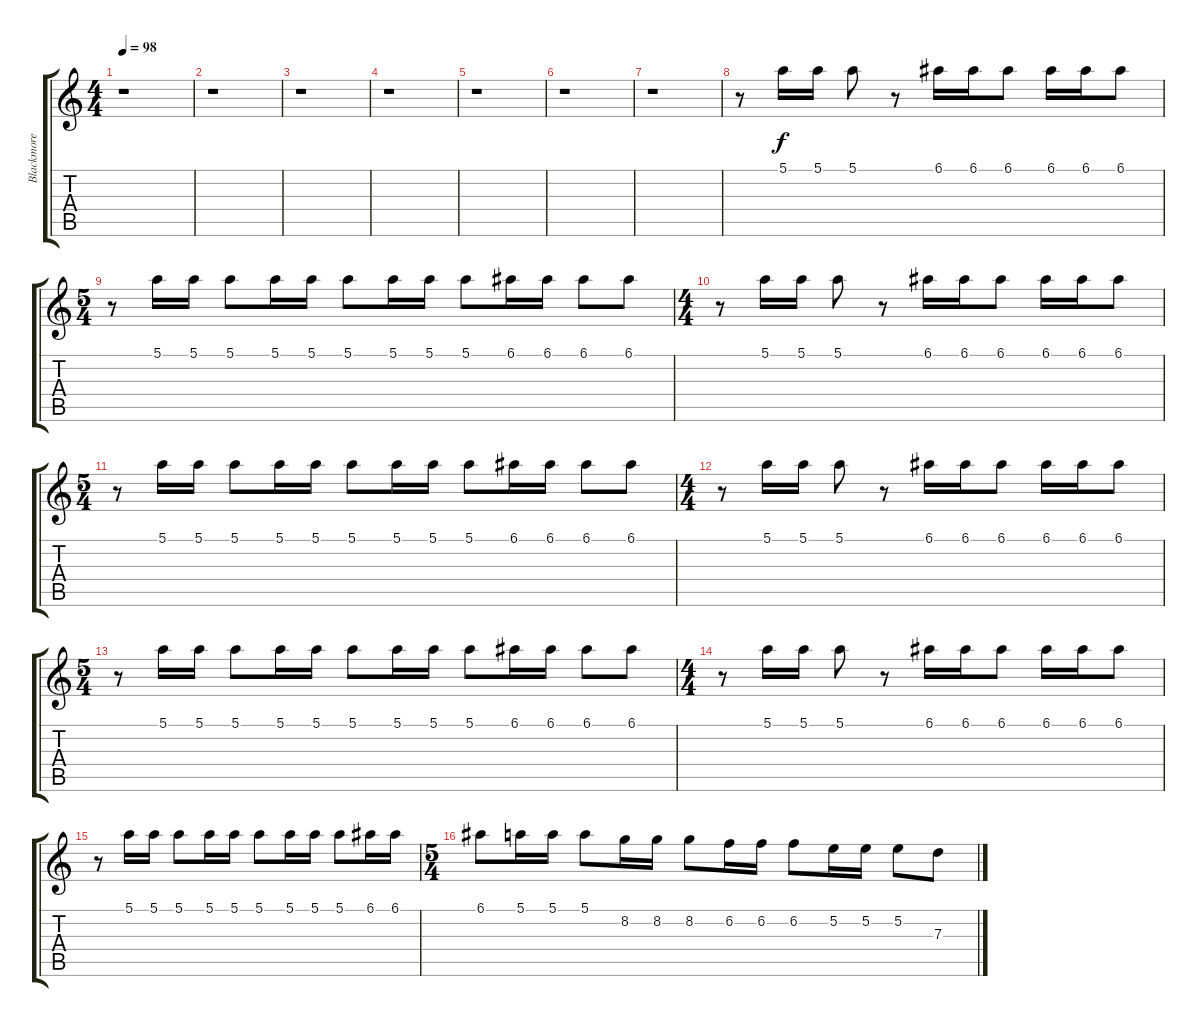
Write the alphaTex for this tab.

\track ("Blackmore" "Blackmore") {instrument electricguitarclean}
\staff {score tabs}
\tuning (E4 B3 G3 D3 A2 E2) {hide}
\ts (4 4)
\tempo 98
\clef g2
\ks c
r.1{dy f} |
r.1 |
r.1 |
r.1 |
r.1 |
r.1 |
r.1 |
r.8{instrument electricguitarmuted} 5.1.16 5.1.16 5.1.8 r.8 6.1.16 6.1.16 6.1.8 6.1.16 6.1.16 6.1.8 |
\ts (5 4)
r.8 5.1.16 5.1.16 5.1.8 5.1.16 5.1.16 5.1.8 5.1.16 5.1.16 5.1.8 6.1.16 6.1.16 6.1.8 6.1.8 |
\ts (4 4)
r.8 5.1.16 5.1.16 5.1.8 r.8 6.1.16 6.1.16 6.1.8 6.1.16 6.1.16 6.1.8 |
\ts (5 4)
r.8 5.1.16 5.1.16 5.1.8 5.1.16 5.1.16 5.1.8 5.1.16 5.1.16 5.1.8 6.1.16 6.1.16 6.1.8 6.1.8 |
\ts (4 4)
r.8 5.1.16 5.1.16 5.1.8 r.8 6.1.16 6.1.16 6.1.8 6.1.16 6.1.16 6.1.8 |
\ts (5 4)
r.8 5.1.16 5.1.16 5.1.8 5.1.16 5.1.16 5.1.8 5.1.16 5.1.16 5.1.8 6.1.16 6.1.16 6.1.8 6.1.8 |
\ts (4 4)
r.8 5.1.16 5.1.16 5.1.8 r.8 6.1.16 6.1.16 6.1.8 6.1.16 6.1.16 6.1.8 |
r.8 5.1.16 5.1.16 5.1.8 5.1.16 5.1.16 5.1.8 5.1.16 5.1.16 5.1.8 6.1.16 6.1.16 |
\ts (5 4)
6.1.8 5.1.16 5.1.16 5.1.8 8.2.16 8.2.16 8.2.8 6.2.16 6.2.16 6.2.8 5.2.16 5.2.16 5.2.8 7.3.8
